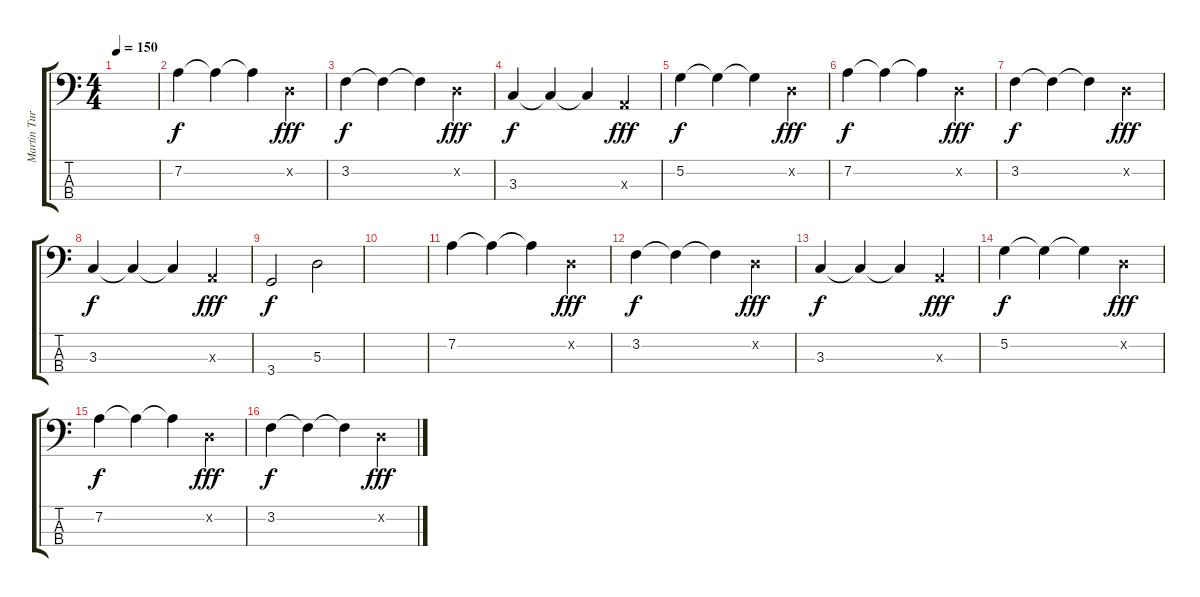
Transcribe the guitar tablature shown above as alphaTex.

\track ("Martin Turner (bass)" "Martin Tur") {instrument electricbasspick}
\staff {score tabs}
\tuning (G2 D2 A1 E1) {hide}
\ts (4 4)
\tempo 150
\clef f4
\ks c
|
7.2.4 7.2{t}.4 7.2{t}.4 0.2{x}.4{dy fff} |
3.2.4{dy f} 3.2{t}.4 3.2{t}.4 0.2{x}.4{dy fff} |
3.3.4{dy f} 3.3{t}.4 3.3{t}.4 0.3{x}.4{dy fff} |
5.2.4{dy f} 5.2{t}.4 5.2{t}.4 0.2{x}.4{dy fff} |
7.2.4{dy f} 7.2{t}.4 7.2{t}.4 0.2{x}.4{dy fff} |
3.2.4{dy f} 3.2{t}.4 3.2{t}.4 0.2{x}.4{dy fff} |
3.3.4{dy f} 3.3{t}.4 3.3{t}.4 0.3{x}.4{dy fff} |
3.4.2{dy f} 5.3.2 |
|
7.2.4 7.2{t}.4 7.2{t}.4 0.2{x}.4{dy fff} |
3.2.4{dy f} 3.2{t}.4 3.2{t}.4 0.2{x}.4{dy fff} |
3.3.4{dy f} 3.3{t}.4 3.3{t}.4 0.3{x}.4{dy fff} |
5.2.4{dy f} 5.2{t}.4 5.2{t}.4 0.2{x}.4{dy fff} |
7.2.4{dy f} 7.2{t}.4 7.2{t}.4 0.2{x}.4{dy fff} |
3.2.4{dy f} 3.2{t}.4 3.2{t}.4 0.2{x}.4{dy fff}
